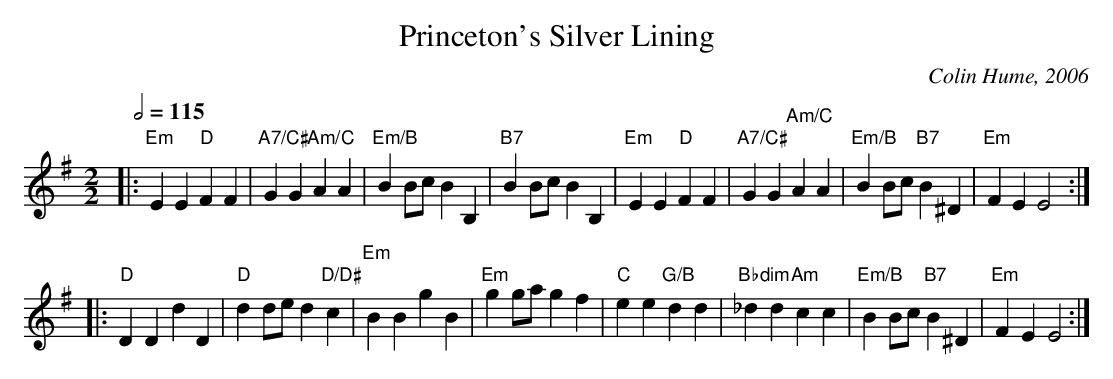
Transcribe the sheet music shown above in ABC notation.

X:1
T:Princeton's Silver Lining
M:2/2
L:1/4
C:Colin Hume, 2006
Q:1/2=115
K:Em
|: "Em"EE "D"FF | "A7/C#"GG "Am/C"AA | "Em/B"B B/c/ B B, | "B7"B B/c/ B B, |\
"Em"EE "D"FF | "A7/C#"GG "Am/C"AA | "Em/B"B B/c/ "B7"B ^D | "Em"F E E2 :|
|: "D"DDdD | "D"dd/e/d "D/D#"c | "Em"BBgB | "Em"gg/a/gf |\
"C"ee "G/B"dd | "Bbdim"_dd "Am"cc | "Em/B"B B/c/ "B7"B ^D | "Em"F E E2 :|
